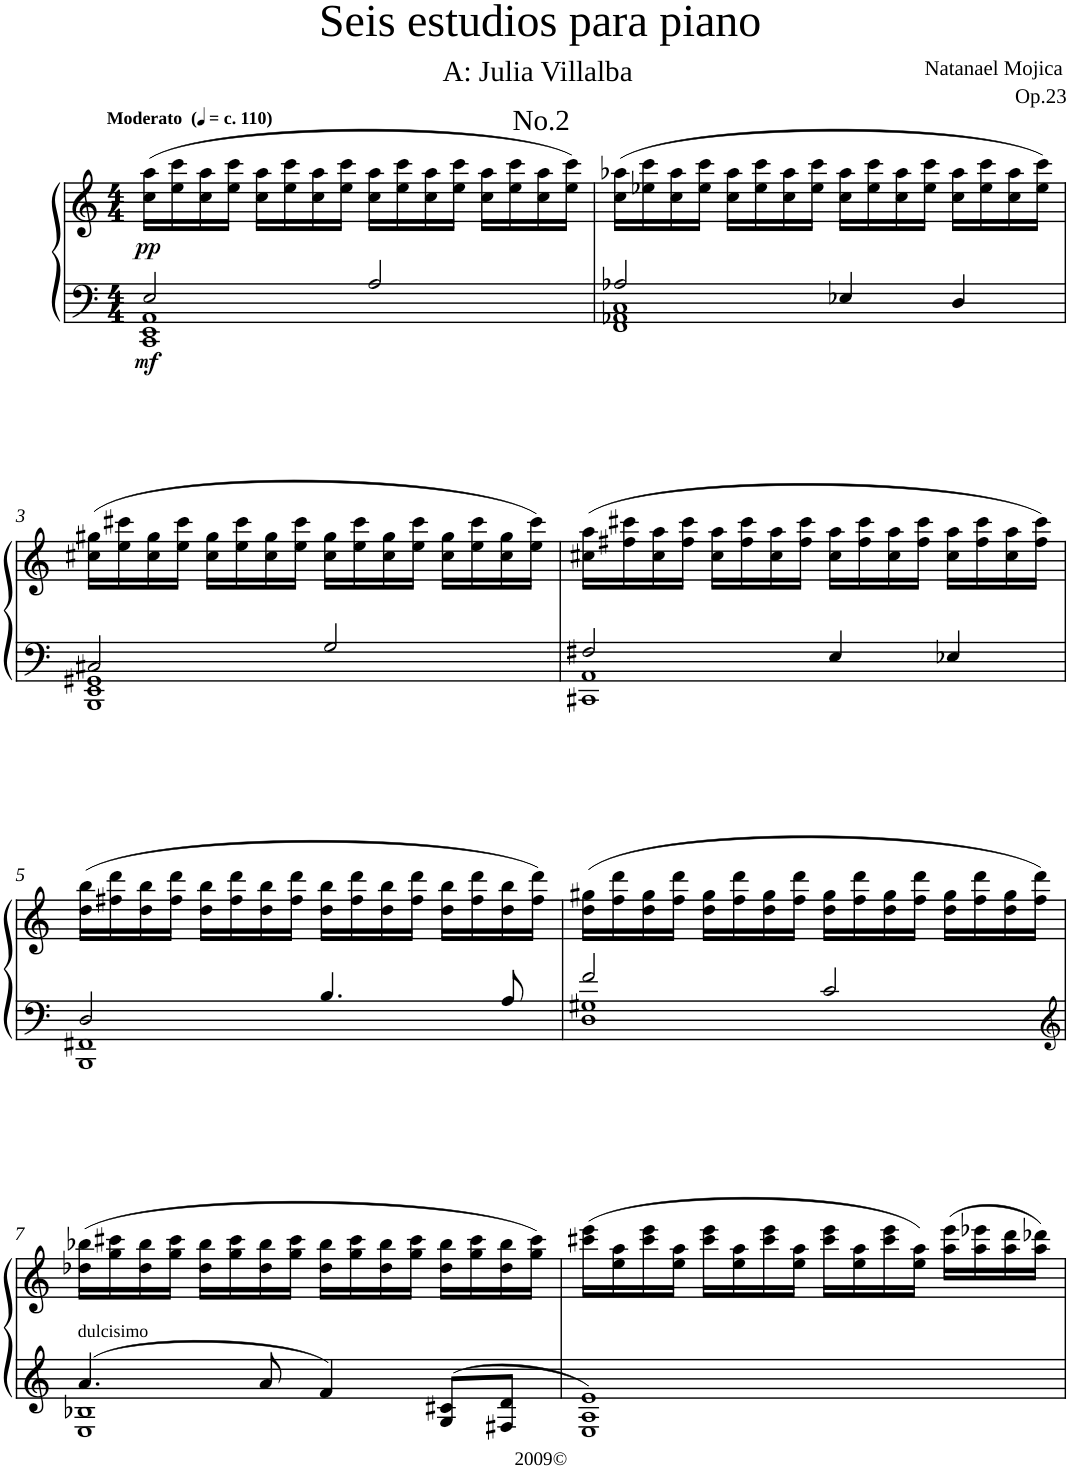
**kern	**kern	**dynam
*part1	*part1	*part1
*staff2	*staff1	*staff1/2
*I"Piano	*	*
*I'Pno	*	*
*clefF4	*clefG2	*
*k[]	*k[]	*
*M4/4	*M4/4	*
=1	=1	=1
*^	*	*
!	!	!LO:TX:a:B:t=Moderato  (	!
!	!	!LO:TX:a:B:t=c. 110)	!
!	!	!	!LO:DY:b=2
!	!	!	!LO:DY:n=1:b
2E/	1CC 1EE 1AA	(>16cc\ 16aa\LL	mf pp
.	.	16ee\ 16ccc\	.
.	.	16cc\ 16aa\	.
.	.	16ee\ 16ccc\JJ	.
.	.	16cc\ 16aa\LL	.
.	.	16ee\ 16ccc\	.
.	.	16cc\ 16aa\	.
.	.	16ee\ 16ccc\JJ	.
2A/	.	16cc\ 16aa\LL	.
.	.	16ee\ 16ccc\	.
.	.	16cc\ 16aa\	.
.	.	16ee\ 16ccc\JJ	.
.	.	16cc\ 16aa\LL	.
.	.	16ee\ 16ccc\	.
.	.	16cc\ 16aa\	.
.	.	16ee\ 16ccc\JJ)	.
=2	=2	=2	=2
2A-X/	1FF 1AA-X 1C	(>16cc\ 16aa-X\LL	.
.	.	16ee-X\ 16ccc\	.
.	.	16cc\ 16aa-\	.
.	.	16ee-\ 16ccc\JJ	.
.	.	16cc\ 16aa-\LL	.
.	.	16ee-\ 16ccc\	.
.	.	16cc\ 16aa-\	.
.	.	16ee-\ 16ccc\JJ	.
4E-X/	.	16cc\ 16aa-\LL	.
.	.	16ee-\ 16ccc\	.
.	.	16cc\ 16aa-\	.
.	.	16ee-\ 16ccc\JJ	.
4D/	.	16cc\ 16aa-\LL	.
.	.	16ee-\ 16ccc\	.
.	.	16cc\ 16aa-\	.
.	.	16ee-\ 16ccc\JJ)	.
!!LO:LB:g=z
=3	=3	=3	=3
2C#X/	1BBB 1EE 1GG#X	(>16cc#X\ 16gg#X\LL	.
.	.	16ee\ 16ccc#X\	.
.	.	16cc#\ 16gg#\	.
.	.	16ee\ 16ccc#\JJ	.
.	.	16cc#\ 16gg#\LL	.
.	.	16ee\ 16ccc#\	.
.	.	16cc#\ 16gg#\	.
.	.	16ee\ 16ccc#\JJ	.
2G/	.	16cc#\ 16gg#\LL	.
.	.	16ee\ 16ccc#\	.
.	.	16cc#\ 16gg#\	.
.	.	16ee\ 16ccc#\JJ	.
.	.	16cc#\ 16gg#\LL	.
.	.	16ee\ 16ccc#\	.
.	.	16cc#\ 16gg#\	.
.	.	16ee\ 16ccc#\JJ)	.
=4	=4	=4	=4
2F#X/	1CC#X 1AA	(>16cc#X\ 16aa\LL	.
.	.	16ff#X\ 16ccc#X\	.
.	.	16cc#\ 16aa\	.
.	.	16ff#\ 16ccc#\JJ	.
.	.	16cc#\ 16aa\LL	.
.	.	16ff#\ 16ccc#\	.
.	.	16cc#\ 16aa\	.
.	.	16ff#\ 16ccc#\JJ	.
4E/	.	16cc#\ 16aa\LL	.
.	.	16ff#\ 16ccc#\	.
.	.	16cc#\ 16aa\	.
.	.	16ff#\ 16ccc#\JJ	.
4E-X/	.	16cc#\ 16aa\LL	.
.	.	16ff#\ 16ccc#\	.
.	.	16cc#\ 16aa\	.
.	.	16ff#\ 16ccc#\JJ)	.
!!LO:LB:g=z
=5	=5	=5	=5
2D/	1BBB 1FF#X	(>16dd\ 16bb\LL	.
.	.	16ff#X\ 16ddd\	.
.	.	16dd\ 16bb\	.
.	.	16ff#\ 16ddd\JJ	.
.	.	16dd\ 16bb\LL	.
.	.	16ff#\ 16ddd\	.
.	.	16dd\ 16bb\	.
.	.	16ff#\ 16ddd\JJ	.
4.B/	.	16dd\ 16bb\LL	.
.	.	16ff#\ 16ddd\	.
.	.	16dd\ 16bb\	.
.	.	16ff#\ 16ddd\JJ	.
.	.	16dd\ 16bb\LL	.
.	.	16ff#\ 16ddd\	.
8A/	.	16dd\ 16bb\	.
.	.	16ff#\ 16ddd\JJ)	.
=6	=6	=6	=6
2f/	1D 1G#X	(>16dd\ 16gg#X\LL	.
.	.	16ff\ 16ddd\	.
.	.	16dd\ 16gg#\	.
.	.	16ff\ 16ddd\JJ	.
.	.	16dd\ 16gg#\LL	.
.	.	16ff\ 16ddd\	.
.	.	16dd\ 16gg#\	.
.	.	16ff\ 16ddd\JJ	.
2c/	.	16dd\ 16gg#\LL	.
.	.	16ff\ 16ddd\	.
.	.	16dd\ 16gg#\	.
.	.	16ff\ 16ddd\JJ	.
.	.	16dd\ 16gg#\LL	.
.	.	16ff\ 16ddd\	.
.	.	16dd\ 16gg#\	.
.	.	16ff\ 16ddd\JJ)	.
!!LO:LB:g=z
=7	=7	=7	=7
*clefG2	*	*	*
!LO:TX:a:t=dulcisimo	!	!	!
4.a/	1E 1B-X	(>16dd-X\ 16bb-X\LL	.
.	.	16gg\ 16ccc#X\	.
.	.	16dd-\ 16bb-\	.
.	.	16gg\ 16ccc#\JJ	.
.	.	16dd-\ 16bb-\LL	.
.	.	16gg\ 16ccc#\	.
8a/	.	16dd-\ 16bb-\	.
.	.	16gg\ 16ccc#\JJ	.
4f/	.	16dd-\ 16bb-\LL	.
.	.	16gg\ 16ccc#\	.
.	.	16dd-\ 16bb-\	.
.	.	16gg\ 16ccc#\JJ	.
8G/ 8c#X/L	.	16dd-\ 16bb-\LL	.
.	.	16gg\ 16ccc#\	.
8F#X/ 8d/J	.	16dd-\ 16bb-\	.
.	.	16gg\ 16ccc#\JJ)	.
*v	*v	*	*
=8	=8	=8
1E 1A 1e	(>16ccc#X\ 16eee\LL	.
.	16ee\ 16aa\	.
.	16ccc#\ 16eee\	.
.	16ee\ 16aa\JJ	.
.	16ccc#\ 16eee\LL	.
.	16ee\ 16aa\	.
.	16ccc#\ 16eee\	.
.	16ee\ 16aa\JJ	.
.	16ccc#\ 16eee\LL	.
.	16ee\ 16aa\	.
.	16ccc#\ 16eee\	.
.	16ee\ 16aa\JJ)	.
.	(>16aa\ 16eee\LL	.
.	16aa\ 16eee-X\	.
.	16aa\ 16ddd\	.
.	16aa\ 16ddd-X\JJ)	.
=	=	=
*-	*-	*-
